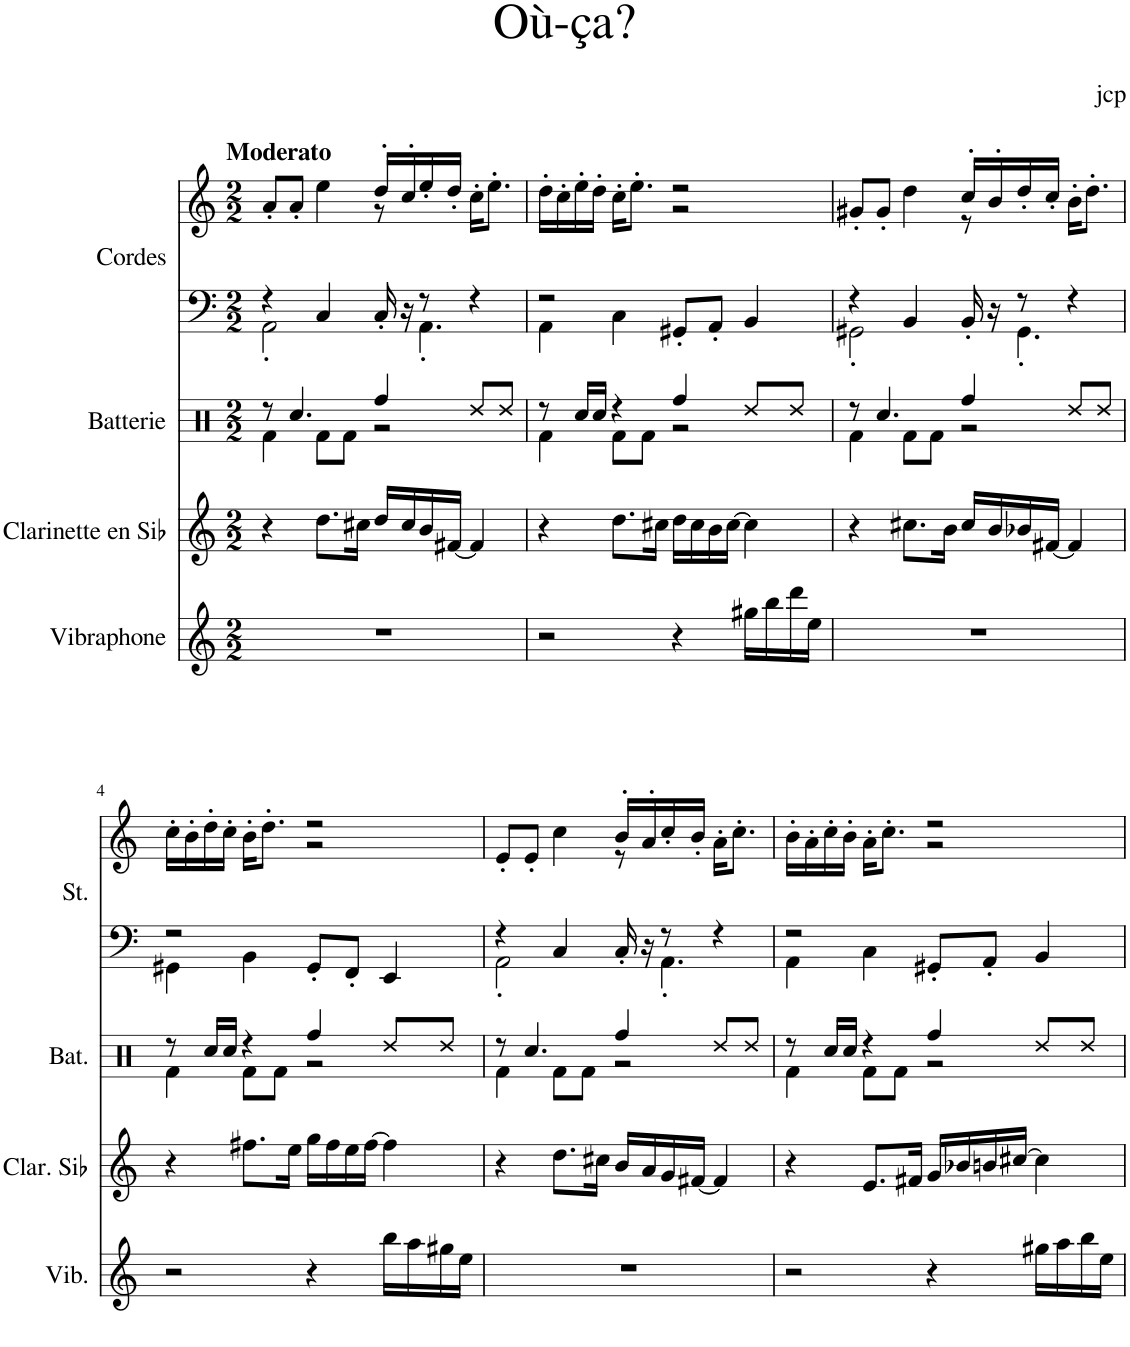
**kern	**kern	**kern	**kern	**kern
*part4	*part3	*part2	*part1	*part1
*staff5	*staff4	*staff3	*staff2	*staff1
*I"Vibraphone	*I"Clarinette en Sib	*I"Batterie	*I"Cordes	*
*I'Vib.	*I'Clar. Sib	*I'Bat.	*	*
*clefG2	*clefG2	*clefX	*clefF4	*clefG2
*	*Trd1c2	*	*	*
*k[]	*k[]	*k[]	*k[]	*k[]
*M2/2	*M2/2	*M2/2	*M2/2	*M2/2
=1	=1	=1	=1	=1
*	*	*^	*^	*^
!	!	!	!	!	!	!LO:TX:a:B:t=Moderato	!
1r	4r	8r	4Rf\	4r	2AA'\	8a'/L	2ryy
.	.	4.Rcc/	.	.	.	8a'/J	.
.	8.dd\L	.	8Rf\L	4C/	.	4ee\	.
.	.	.	8Rf\J	.	.	.	.
.	16cc#X\Jk	.	.	.	.	.	.
.	16dd/LL	4Rff/	2r	16C'/	8ryy	16dd'/LL	8r
.	16cc#/	.	.	16r	.	16cc'/	.
.	16b/	.	.	8r	4.AA'\	16ee'/	4.ryy
.	[16f#X/JJ	.	.	.	.	16dd'/JJ	.
.	4f#/]	8Rdd/L	.	4r	.	16cc'\KL	.
.	.	.	.	.	.	8.ee'\J	.
.	.	8Rdd/J	.	.	.	.	.
=2	=2	=2	=2	=2	=2	=2	=2
2r	4r	8r	4Rf\	2r	4AA\	16dd'\LL	2ryy
.	.	.	.	.	.	16cc'\	.
.	.	16Rcc/LL	.	.	.	16ee'\	.
.	.	16Rcc/JJ	.	.	.	16dd'\JJ	.
.	8.dd\L	4r	8Rf\L	.	4C\	16cc'\KL	.
.	.	.	.	.	.	8.ee'\J	.
.	.	.	8Rf\J	.	.	.	.
.	16cc#X\Jk	.	.	.	.	.	.
4r	16dd\LL	4Rff/	2r	8GG#X'/L	2ryy	2r	2r
.	16cc#\	.	.	.	.	.	.
.	16b\	.	.	8AA'/J	.	.	.
.	[16cc#\JJ	.	.	.	.	.	.
16gg#X\LL	4cc#\]	8Rdd/L	.	4BB/	.	.	.
16bb\	.	.	.	.	.	.	.
16ddd\	.	8Rdd/J	.	.	.	.	.
16ee\JJ	.	.	.	.	.	.	.
=3	=3	=3	=3	=3	=3	=3	=3
1r	4r	8r	4Rf\	4r	2GG#X'\	8g#X'/L	2ryy
.	.	4.Rcc/	.	.	.	8g#'/J	.
.	8.cc#X\L	.	8Rf\L	4BB/	.	4dd\	.
.	.	.	8Rf\J	.	.	.	.
.	16b\Jk	.	.	.	.	.	.
.	16cc#/LL	4Rff/	2r	16BB'/	8ryy	16cc'/LL	8r
.	16b/	.	.	16r	.	16b'/	.
.	16b-X/	.	.	8r	4.GG#'\	16dd'/	4.ryy
.	[16f#X/JJ	.	.	.	.	16cc'/JJ	.
.	4f#/]	8Rdd/L	.	4r	.	16b'\KL	.
.	.	.	.	.	.	8.dd'\J	.
.	.	8Rdd/J	.	.	.	.	.
!!LO:LB:g=z	!!
=4	=4	=4	=4	=4	=4	=4	=4
2r	4r	8r	4Rf\	2r	4GG#X\	16cc'\LL	2ryy
.	.	.	.	.	.	16b'\	.
.	.	16Rcc/LL	.	.	.	16dd'\	.
.	.	16Rcc/JJ	.	.	.	16cc'\JJ	.
.	8.ff#X\L	4r	8Rf\L	.	4BB\	16b'\KL	.
.	.	.	.	.	.	8.dd'\J	.
.	.	.	8Rf\J	.	.	.	.
.	16ee\Jk	.	.	.	.	.	.
4r	16gg\LL	4Rff/	2r	8GG#'/L	2ryy	2r	2r
.	16ff#\	.	.	.	.	.	.
.	16ee\	.	.	8FF'/J	.	.	.
.	[16ff#\JJ	.	.	.	.	.	.
16bb\LL	4ff#\]	8Rdd/L	.	4EE/	.	.	.
16aa\	.	.	.	.	.	.	.
16gg#X\	.	8Rdd/J	.	.	.	.	.
16ee\JJ	.	.	.	.	.	.	.
=5	=5	=5	=5	=5	=5	=5	=5
1r	4r	8r	4Rf\	4r	2AA'\	8e'/L	2ryy
.	.	4.Rcc/	.	.	.	8e'/J	.
.	8.dd\L	.	8Rf\L	4C/	.	4cc\	.
.	.	.	8Rf\J	.	.	.	.
.	16cc#X\Jk	.	.	.	.	.	.
.	16b/LL	4Rff/	2r	16C'/	8ryy	16b'/LL	8r
.	16a/	.	.	16r	.	16a'/	.
.	16g/	.	.	8r	4.AA'\	16cc'/	4.ryy
.	[16f#X/JJ	.	.	.	.	16b'/JJ	.
.	4f#/]	8Rdd/L	.	4r	.	16a'\KL	.
.	.	.	.	.	.	8.cc'\J	.
.	.	8Rdd/J	.	.	.	.	.
=6	=6	=6	=6	=6	=6	=6	=6
2r	4r	8r	4Rf\	2r	4AA\	16b'\LL	2ryy
.	.	.	.	.	.	16a'\	.
.	.	16Rcc/LL	.	.	.	16cc'\	.
.	.	16Rcc/JJ	.	.	.	16b'\JJ	.
.	8.e/L	4r	8Rf\L	.	4C\	16a'\KL	.
.	.	.	.	.	.	8.cc'\J	.
.	.	.	8Rf\J	.	.	.	.
.	16f#X/Jk	.	.	.	.	.	.
4r	16g/LL	4Rff/	2r	8GG#X'/L	2ryy	2r	2r
.	16b-X/	.	.	.	.	.	.
.	16bn/	.	.	8AA'/J	.	.	.
.	[16cc#X/JJ	.	.	.	.	.	.
16gg#X\LL	4cc#\]	8Rdd/L	.	4BB/	.	.	.
16aa\	.	.	.	.	.	.	.
16bb\	.	8Rdd/J	.	.	.	.	.
16ee\JJ	.	.	.	.	.	.	.
*	*	*v	*v	*	*	*	*
*	*	*	*v	*v	*	*
*	*	*	*	*v	*v
=	=	=	=	=
*-	*-	*-	*-	*-
